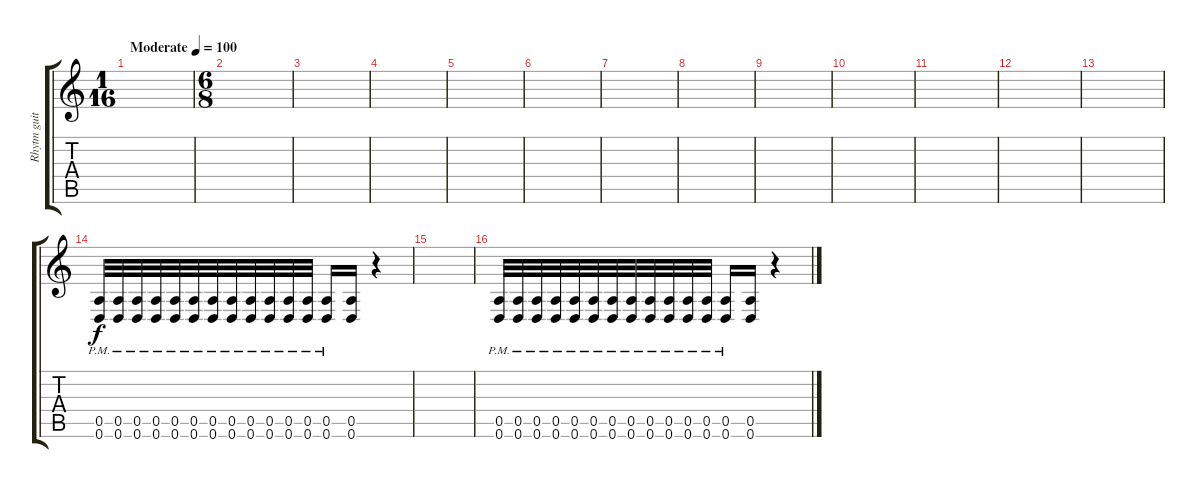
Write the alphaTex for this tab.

\track ("Rhytm guitar" "Rhytm guit") {instrument distortionguitar}
\staff {score tabs}
\tuning (E4 B3 G3 D3 A2 D2) {hide}
\ts (1 16)
\tempo (100 "Moderate")
\clef g2
\ks c
|
\ts (6 8)
|
|
|
|
|
|
|
|
|
|
|
|
(0.5{pm} 0.6{pm}).32{balance 0} (0.5{pm} 0.6{pm}).32 (0.5{pm} 0.6{pm}).32 (0.5{pm} 0.6{pm}).32 (0.5{pm} 0.6{pm}).32 (0.5{pm} 0.6{pm}).32 (0.5{pm} 0.6{pm}).32 (0.5{pm} 0.6{pm}).32 (0.5{pm} 0.6{pm}).32 (0.5{pm} 0.6{pm}).32 (0.5{pm} 0.6{pm}).32 (0.5{pm} 0.6{pm}).32 (0.5{pm} 0.6{pm}).16 (0.5 0.6).16 r.4 |
|
(0.5{pm} 0.6{pm}).32 (0.5{pm} 0.6{pm}).32 (0.5{pm} 0.6{pm}).32 (0.5{pm} 0.6{pm}).32 (0.5{pm} 0.6{pm}).32 (0.5{pm} 0.6{pm}).32 (0.5{pm} 0.6{pm}).32 (0.5{pm} 0.6{pm}).32 (0.5{pm} 0.6{pm}).32 (0.5{pm} 0.6{pm}).32 (0.5{pm} 0.6{pm}).32 (0.5{pm} 0.6{pm}).32 (0.5{pm} 0.6{pm}).16 (0.5 0.6).16 r.4
